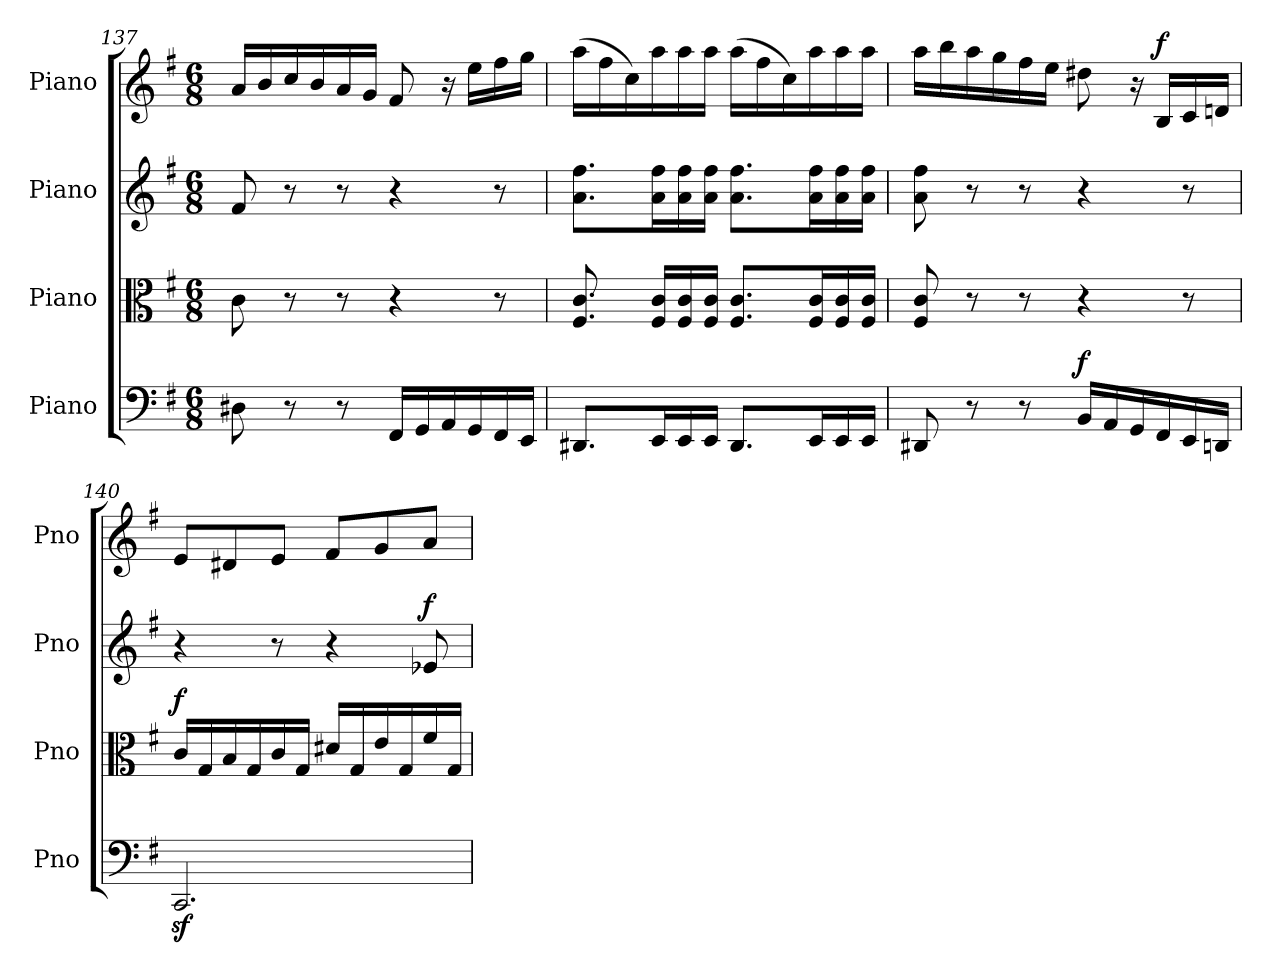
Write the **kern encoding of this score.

**kern	**dynam	**kern	**dynam	**kern	**dynam	**kern	**dynam
*part4	*part4	*part3	*part3	*part2	*part2	*part1	*part1
*staff4	*staff4	*staff3	*staff3	*staff2	*staff2	*staff1	*staff1
*I"Piano	*	*I"Piano	*	*I"Piano	*	*I"Piano	*
*I'Pno	*	*I'Pno	*	*I'Pno	*	*I'Pno	*
*clefF4	*	*clefC3	*	*clefG2	*	*clefG2	*
*k[f#]	*	*k[f#]	*	*k[f#]	*	*k[f#]	*
*M6/8	*	*M6/8	*	*M6/8	*	*M6/8	*
=137	=137	=137	=137	=137	=137	=137	=137
8D#X\	.	8c\	.	8f#/	.	16a/LL	.
.	.	.	.	.	.	16b/	.
8r	.	8r	.	8r	.	16cc/	.
.	.	.	.	.	.	16b/	.
8r	.	8r	.	8r	.	16a/	.
.	.	.	.	.	.	16g/JJ	.
16FF#/LL	.	4r	.	4r	.	8f#/	.
16GG/	.	.	.	.	.	.	.
16AA/	.	.	.	.	.	16r	.
16GG/	.	.	.	.	.	16ee\LL	.
16FF#/	.	8r	.	8r	.	16ff#\	.
16EE/JJ	.	.	.	.	.	16gg\JJ	.
!!LO:LB:g=z
=138	=138	=138	=138	=138	=138	=138	=138
8.DD#X/L	.	8.F#/ 8.c/	.	8.a\ 8.ff#\L	.	(16aa\LL	.
.	.	.	.	.	.	16ff#\	.
.	.	.	.	.	.	16cc\)	.
16EE/L	.	16F#/ 16c/LL	.	16a\ 16ff#\L	.	16aa\	.
16EE/	.	16F#/ 16c/	.	16a\ 16ff#\	.	16aa\	.
16EE/JJ	.	16F#/ 16c/JJ	.	16a\ 16ff#\JJ	.	16aa\JJ	.
8.DD#/L	.	8.F#/ 8.c/L	.	8.a\ 8.ff#\L	.	(16aa\LL	.
.	.	.	.	.	.	16ff#\	.
.	.	.	.	.	.	16cc\)	.
16EE/L	.	16F#/ 16c/L	.	16a\ 16ff#\L	.	16aa\	.
16EE/	.	16F#/ 16c/	.	16a\ 16ff#\	.	16aa\	.
16EE/JJ	.	16F#/ 16c/JJ	.	16a\ 16ff#\JJ	.	16aa\JJ	.
=139	=139	=139	=139	=139	=139	=139	=139
8DD#X/	.	8F#/ 8c/	.	8a\ 8ff#\	.	16aa\LL	.
.	.	.	.	.	.	16bb\	.
8r	.	8r	.	8r	.	16aa\	.
.	.	.	.	.	.	16gg\	.
8r	.	8r	.	8r	.	16ff#\	.
.	.	.	.	.	.	16ee\JJ	.
!	!LO:DY:a	!	!	!	!	!	!
16BB/LL	f	4r	.	4r	.	8dd#X\	.
16AA/	.	.	.	.	.	.	.
16GG/	.	.	.	.	.	16r	.
!	!	!	!	!	!	!	!LO:DY:a
16FF#/	.	.	.	.	.	16B/LL	f
16EE/	.	8r	.	8r	.	16c/	.
16DDn/JJ	.	.	.	.	.	16dn/JJ	.
=140	=140	=140	=140	=140	=140	=140	=140
!	!	!	!LO:DY:a	!	!	!	!
2.CCz</	.	16c/LL	f	4r	.	8e/L	.
.	.	16G/	.	.	.	.	.
.	.	16B/	.	.	.	8d#X/	.
.	.	16G/	.	.	.	.	.
.	.	16c/	.	8r	.	8e/J	.
.	.	16G/JJ	.	.	.	.	.
.	.	16d#X/LL	.	4r	.	8f#/L	.
.	.	16G/	.	.	.	.	.
.	.	16e/	.	.	.	8g/	.
.	.	16G/	.	.	.	.	.
!	!	!	!	!	!LO:DY:a	!	!
.	.	16f#/	.	8e-X/	f	8a/J	.
.	.	16G/JJ	.	.	.	.	.
=	=	=	=	=	=	=	=
*-	*-	*-	*-	*-	*-	*-	*-
